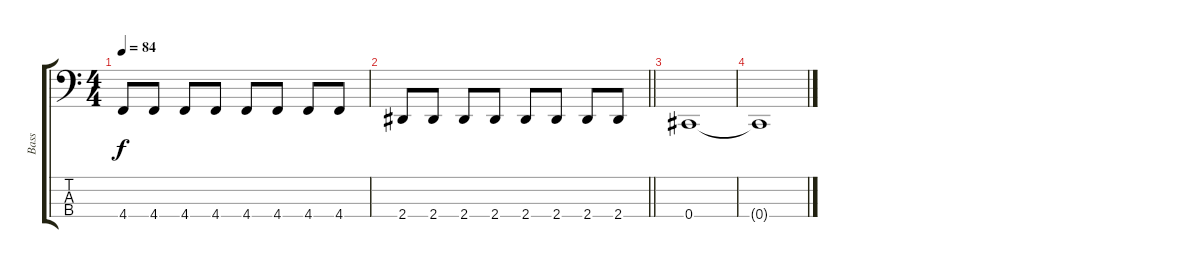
\track ("Bass" "Bass") {instrument electricbasspick}
\staff {score tabs}
\tuning (Gb2 Db2 Ab1 Db1) {hide}
\ts (4 4)
\tempo 84
\clef f4
\ks c
4.4.8{dy f} 4.4.8 4.4.8 4.4.8 4.4.8 4.4.8 4.4.8 4.4.8 |
\barLineRight lightlight
2.4.8 2.4.8 2.4.8 2.4.8 2.4.8 2.4.8 2.4.8 2.4.8 |
0.4.1 |
0.4{t}.1
